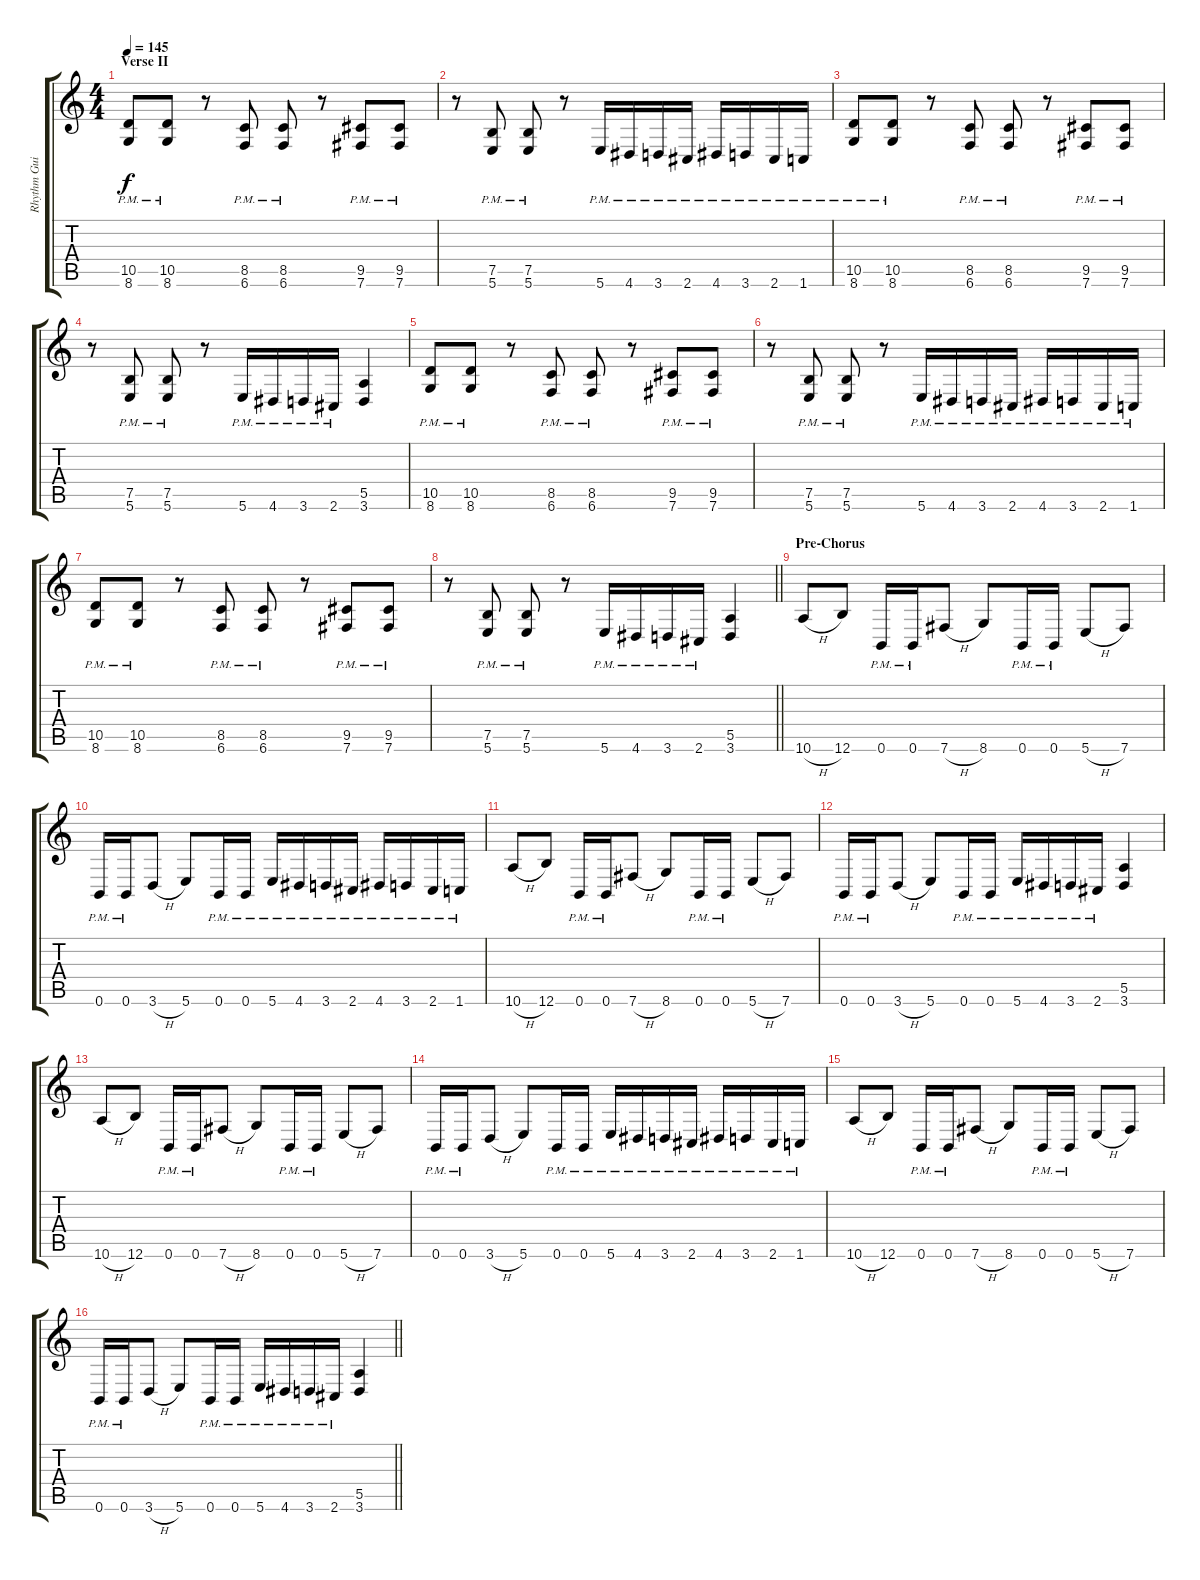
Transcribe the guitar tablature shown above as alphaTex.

\track ("Rhythm Guitar" "Rhythm Gui") {instrument distortionguitar}
\staff {score tabs}
\tuning (B3 Gb3 D3 A2 E2 B1) {hide}
\ts (4 4)
\section ("" "Verse II")
\tempo 145
\clef g2
\ks c
(10.5{pm} 8.6{pm}).8{dy f} (10.5{pm} 8.6{pm}).8 r.8 (8.5{pm} 6.6{pm}).8 (8.5{pm} 6.6{pm}).8 r.8 (9.5{pm} 7.6{pm}).8 (9.5{pm} 7.6{pm}).8 |
r.8 (7.5{pm} 5.6{pm}).8 (7.5{pm} 5.6{pm}).8 r.8 5.6{pm}.16 4.6{pm}.16 3.6{pm}.16 2.6{pm}.16 4.6{pm}.16 3.6{pm}.16 2.6{pm}.16 1.6{pm}.16 |
(10.5{pm} 8.6{pm}).8 (10.5{pm} 8.6{pm}).8 r.8 (8.5{pm} 6.6{pm}).8 (8.5{pm} 6.6{pm}).8 r.8 (9.5{pm} 7.6{pm}).8 (9.5{pm} 7.6{pm}).8 |
r.8 (7.5{pm} 5.6{pm}).8 (7.5{pm} 5.6{pm}).8 r.8 5.6{pm}.16 4.6{pm}.16 3.6{pm}.16 2.6{pm}.16 (5.5 3.6).4 |
(10.5{pm} 8.6{pm}).8 (10.5{pm} 8.6{pm}).8 r.8 (8.5{pm} 6.6{pm}).8 (8.5{pm} 6.6{pm}).8 r.8 (9.5{pm} 7.6{pm}).8 (9.5{pm} 7.6{pm}).8 |
r.8 (7.5{pm} 5.6{pm}).8 (7.5{pm} 5.6{pm}).8 r.8 5.6{pm}.16 4.6{pm}.16 3.6{pm}.16 2.6{pm}.16 4.6{pm}.16 3.6{pm}.16 2.6{pm}.16 1.6{pm}.16 |
(10.5{pm} 8.6{pm}).8 (10.5{pm} 8.6{pm}).8 r.8 (8.5{pm} 6.6{pm}).8 (8.5{pm} 6.6{pm}).8 r.8 (9.5{pm} 7.6{pm}).8 (9.5{pm} 7.6{pm}).8 |
\barLineRight lightlight
r.8 (7.5{pm} 5.6{pm}).8 (7.5{pm} 5.6{pm}).8 r.8 5.6{pm}.16 4.6{pm}.16 3.6{pm}.16 2.6{pm}.16 (5.5 3.6).4 |
\section ("" "Pre-Chorus")
10.6{h}.8 12.6.8 0.6{pm}.16 0.6{pm}.16 7.6{h}.8 8.6.8 0.6{pm}.16 0.6{pm}.16 5.6{h}.8 7.6.8 |
0.6{pm}.16 0.6{pm}.16 3.6{h}.8 5.6.8 0.6{pm}.16 0.6{pm}.16 5.6{pm}.16 4.6{pm}.16 3.6{pm}.16 2.6{pm}.16 4.6{pm}.16 3.6{pm}.16 2.6{pm}.16 1.6{pm}.16 |
10.6{h}.8 12.6.8 0.6{pm}.16 0.6{pm}.16 7.6{h}.8 8.6.8 0.6{pm}.16 0.6{pm}.16 5.6{h}.8 7.6.8 |
0.6{pm}.16 0.6{pm}.16 3.6{h}.8 5.6.8 0.6{pm}.16 0.6{pm}.16 5.6{pm}.16 4.6{pm}.16 3.6{pm}.16 2.6{pm}.16 (5.5 3.6).4 |
10.6{h}.8 12.6.8 0.6{pm}.16 0.6{pm}.16 7.6{h}.8 8.6.8 0.6{pm}.16 0.6{pm}.16 5.6{h}.8 7.6.8 |
0.6{pm}.16 0.6{pm}.16 3.6{h}.8 5.6.8 0.6{pm}.16 0.6{pm}.16 5.6{pm}.16 4.6{pm}.16 3.6{pm}.16 2.6{pm}.16 4.6{pm}.16 3.6{pm}.16 2.6{pm}.16 1.6{pm}.16 |
10.6{h}.8 12.6.8 0.6{pm}.16 0.6{pm}.16 7.6{h}.8 8.6.8 0.6{pm}.16 0.6{pm}.16 5.6{h}.8 7.6.8 |
\barLineRight lightlight
0.6{pm}.16 0.6{pm}.16 3.6{h}.8 5.6.8 0.6{pm}.16 0.6{pm}.16 5.6{pm}.16 4.6{pm}.16 3.6{pm}.16 2.6{pm}.16 (5.5 3.6).4
